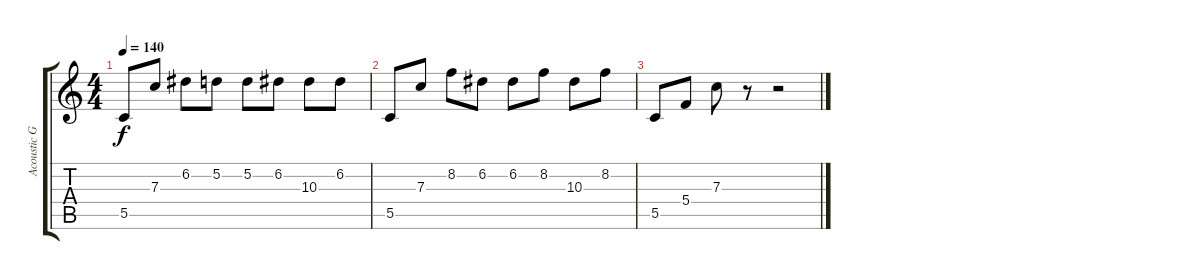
\track ("Acoustic Guitar" "Acoustic G") {instrument acousticguitarsteel}
\staff {score tabs}
\tuning (D4 A3 F3 C3 G2 C2) {hide}
\ts (4 4)
\tempo 140
\clef g2
\ks c
5.5.8{dy f} 7.3.8 6.2.8 5.2.8 5.2.8 6.2.8 10.3.8 6.2.8 |
5.5.8 7.3.8 8.2.8 6.2.8 6.2.8 8.2.8 10.3.8 8.2.8 |
5.5.8 5.4.8 7.3.8 r.8 r.2
